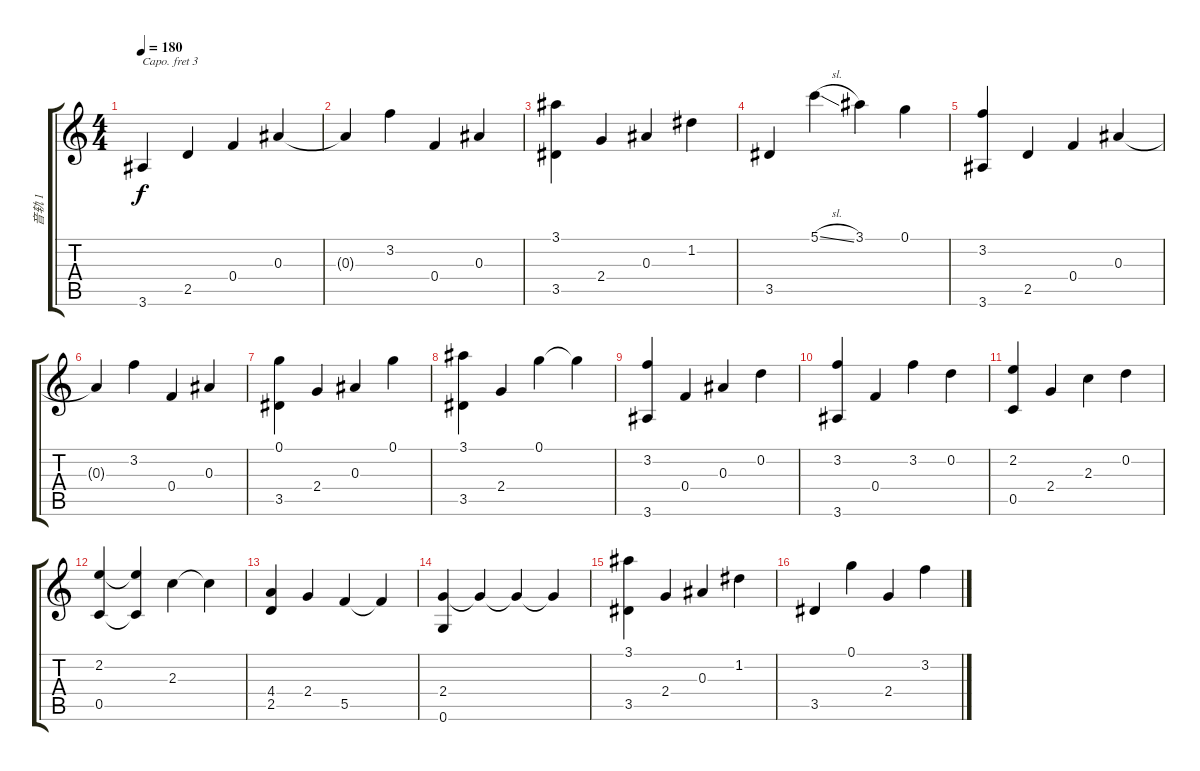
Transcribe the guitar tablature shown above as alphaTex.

\track ("音轨 1" "音轨 1") {instrument acousticguitarsteel}
\staff {score tabs}
\capo 3
\tuning (E4 B3 G3 D3 A2 E2) {hide}
\ts (4 4)
\tempo 180
\clef g2
\ks c
3.6.4{dy f} 2.5.4 0.4.4 0.3.4 |
0.3{t}.4 3.2.4 0.4.4 0.3.4 |
(3.1 3.5).4 2.4.4 0.3.4 1.2.4 |
3.5.4 5.1{sl}.4 3.1.4 0.1.4 |
(3.2 3.6).4 2.5.4 0.4.4 0.3.4 |
0.3{t}.4 3.2.4 0.4.4 0.3.4 |
(0.1 3.5).4 2.4.4 0.3.4 0.1.4 |
(3.1 3.5).4 2.4.4 0.1.4 0.1{t}.4 |
(3.2 3.6).4 0.4.4 0.3.4 0.2.4 |
(3.2 3.6).4 0.4.4 3.2.4 0.2.4 |
(2.2 0.5).4 2.4.4 2.3.4 0.2.4 |
(2.2 0.5).4 (2.2{t} 0.5{t}).4 2.3.4 2.3{t}.4 |
(4.4 2.5).4 2.4.4 5.5.4 5.5{t}.4 |
(2.4 0.6).4 2.4{t}.4 2.4{t}.4 2.4{t}.4 |
(3.1 3.5).4 2.4.4 0.3.4 1.2.4 |
3.5.4 0.1.4 2.4.4 3.2.4
